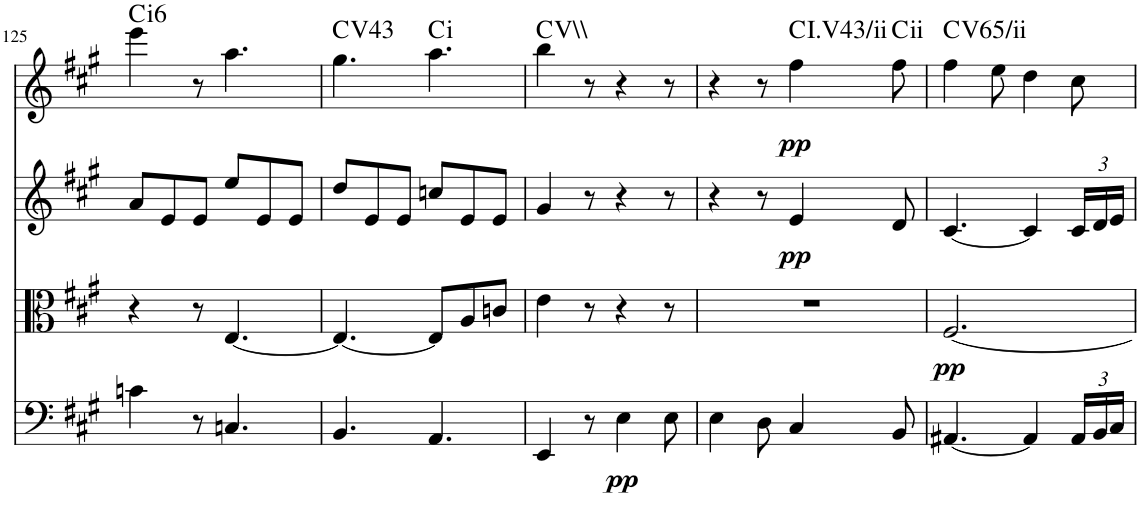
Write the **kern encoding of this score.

**kern	**dynam	**kern	**dynam	**kern	**dynam	**kern	**dynam	**harte
*part4	*part4	*part3	*part3	*part2	*part2	*part1	*part1	*part1
*staff4	*staff4	*staff3	*staff3	*staff2	*staff2	*staff1	*staff1	*
*I"Violoncello	*	*I"Viola	*	*I"Violin 2	*	*I"Violin 1	*	*
*I'Vc	*	*I'Vla	*	*I'Vln	*	*I'Vln	*	*
!!LO:PB:g=z
*clefF4	*	*clefC3	*	*clefG2	*	*clefG2	*	*
*k[f#c#g#]	*	*k[f#c#g#]	*	*k[f#c#g#]	*	*k[f#c#g#]	*	*
*A:	*	*A:	*	*A:	*	*A:	*	*
*M6/8	*	*M6/8	*	*M6/8	*	*M6/8	*	*
=125	=125	=125	=125	=125	=125	=125	=125	=125
!	!	!	!	!	!	!	!	!LO:H:kt=i
4cn\	.	4r	.	8a/L	.	4eee\	.	.
.	.	.	.	8e/	.	.	.	.
8r	.	8r	.	8e/J	.	8r	.	.
4.Cn/	.	[4.E/	.	8ee/L	.	4.aa\	.	.
.	.	.	.	8e/	.	.	.	.
.	.	.	.	8e/J	.	.	.	.
=126	=126	=126	=126	=126	=126	=126	=126	=126
!	!	!	!	!	!	!	!	!LO:H:kt=43
4.BB/	.	4.E/_	.	8dd/L	.	4.gg#\	.	C:maj
.	.	.	.	8e/	.	.	.	.
.	.	.	.	8e/J	.	.	.	.
!	!	!	!	!	!	!	!	!LO:H:kt=i
4.AA/	.	8E/L]	.	8ccn/L	.	4.aa\	.	.
.	.	8A/	.	8e/	.	.	.	.
.	.	8cn/J	.	8e/J	.	.	.	.
=127	=127	=127	=127	=127	=127	=127	=127	=127
4EE/	.	4e\	.	4g#/	.	4bb\	.	C:maj
8r	.	8r	.	8r	.	8r	.	.
!	!LO:DY:b	!	!	!	!	!	!	!
4E\	pp	4r	.	4r	.	4r	.	.
8E\	.	8r	.	8r	.	8r	.	.
=128	=128	=128	=128	=128	=128	=128	=128	=128
4E\	.	2.r	.	4r	.	4r	.	.
8D\	.	.	.	8r	.	8r	.	.
!	!	!	!	!	!LO:DY:b	!	!LO:DY:b	!LO:H:kt=43/
4C#/	.	.	.	4e/	pp	4ff#\	pp	C:maj
!	!	!	!	!	!	!	!	!LO:H:kt=ii
8BB/	.	.	.	8d/	.	8ff#\	.	.
=129	=129	=129	=129	=129	=129	=129	=129	=129
!	!	!	!LO:DY:b	!	!	!	!	!LO:H:kt=65/
[4.AA#X/	.	[2.F#/	pp	[4.c#/	.	4ff#\	.	C:maj
.	.	.	.	.	.	8ee\	.	.
4AA#/]	.	.	.	4c#/]	.	4dd\	.	.
*Xbrackettup	*	*	*	*Xbrackettup	*	*	*	*
24AA#/LL	.	.	.	24c#/LL	.	8cc#\	.	.
24BB/	.	.	.	24d/	.	.	.	.
24C#/JJ	.	.	.	24e/JJ	.	.	.	.
=	=	=	=	=	=	=	=	=
*-	*-	*-	*-	*-	*-	*-	*-	*-
